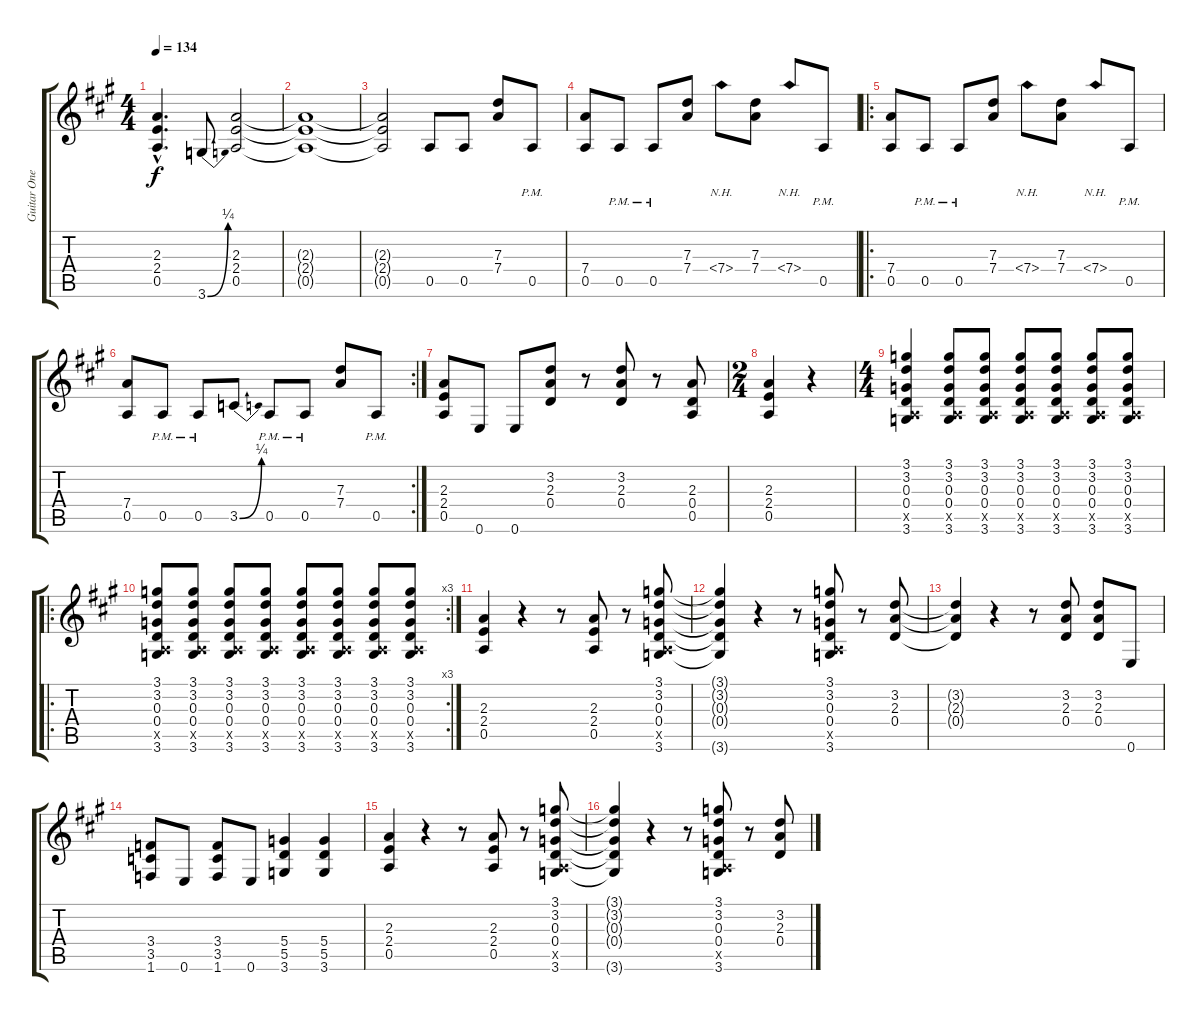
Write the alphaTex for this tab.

\track ("Guitar One" "Guitar One") {instrument distortionguitar}
\staff {score tabs}
\tuning (E4 B3 G3 D3 A2 E2) {hide}
\ts (4 4)
\tempo 134
\clef g2
\ks a
(2.3{hac t} 2.4{hac t} 0.5{hac t}).4{d dy f} 3.6{be (bend 0 0 60 1)}.8 (2.3 2.4 0.5).2 |
(2.3{t} 2.4{t} 0.5{t}).1 |
(2.3{t} 2.4{t} 0.5{t}).2 0.5.8 0.5.8 (7.3 7.4).8 0.5{pm}.8 |
(7.4 0.5).8 0.5{pm}.8 0.5{pm}.8 (7.3 7.4).8 7.4{nh}.8 (7.3 7.4).8 7.4{nh}.8 0.5{pm}.8 |
\ro
(7.4 0.5).8 0.5{pm}.8 0.5{pm}.8 (7.3 7.4).8 7.4{nh}.8 (7.3 7.4).8 7.4{nh}.8 0.5{pm}.8 |
\rc 2
(7.4 0.5).8 0.5{pm}.8 0.5{pm}.8 3.5{be (bend 0 0 60 1)}.8 0.5{pm}.8 0.5{pm}.8 (7.3 7.4).8 0.5{pm}.8 |
(2.3 2.4 0.5).8 0.6.8 0.6.8 (3.2 2.3 0.4).8 r.8 (3.2 2.3 0.4).8 r.8 (2.3 0.4 0.5).8 |
\ts (2 4)
(2.3 2.4 0.5).4 r.4 |
\ts (4 4)
(3.1 3.2 0.3 0.4 0.5{x} 3.6).4 (3.1 3.2 0.3 0.4 0.5{x} 3.6).8 (3.1 3.2 0.3 0.4 0.5{x} 3.6).8 (3.1 3.2 0.3 0.4 0.5{x} 3.6).8 (3.1 3.2 0.3 0.4 0.5{x} 3.6).8 (3.1 3.2 0.3 0.4 0.5{x} 3.6).8 (3.1 3.2 0.3 0.4 0.5{x} 3.6).8 |
\ro
\rc 3
(3.1 3.2 0.3 0.4 0.5{x} 3.6).8 (3.1 3.2 0.3 0.4 0.5{x} 3.6).8 (3.1 3.2 0.3 0.4 0.5{x} 3.6).8 (3.1 3.2 0.3 0.4 0.5{x} 3.6).8 (3.1 3.2 0.3 0.4 0.5{x} 3.6).8 (3.1 3.2 0.3 0.4 0.5{x} 3.6).8 (3.1 3.2 0.3 0.4 0.5{x} 3.6).8 (3.1 3.2 0.3 0.4 0.5{x} 3.6).8 |
(2.3 2.4 0.5).4 r.4 r.8 (2.3 2.4 0.5).8 r.8 (3.1 3.2 0.3 0.4 0.5{x} 3.6).8 |
(3.1{t} 3.2{t} 0.3{t} 0.4{t} 3.6{t}).4 r.4 r.8 (3.1 3.2 0.3 0.4 0.5{x} 3.6).8 r.8 (3.2 2.3 0.4).8 |
(3.2{t} 2.3{t} 0.4{t}).4 r.4 r.8 (3.2 2.3 0.4).8 (3.2 2.3 0.4).8 0.6.8 |
(3.4 3.5 1.6).8 0.6.8 (3.4 3.5 1.6).8 0.6.8 (5.4 5.5 3.6).4 (5.4 5.5 3.6).4 |
(2.3 2.4 0.5).4 r.4 r.8 (2.3 2.4 0.5).8 r.8 (3.1 3.2 0.3 0.4 0.5{x} 3.6).8 |
(3.1{t} 3.2{t} 0.3{t} 0.4{t} 3.6{t}).4 r.4 r.8 (3.1 3.2 0.3 0.4 0.5{x} 3.6).8 r.8 (3.2 2.3 0.4).8
